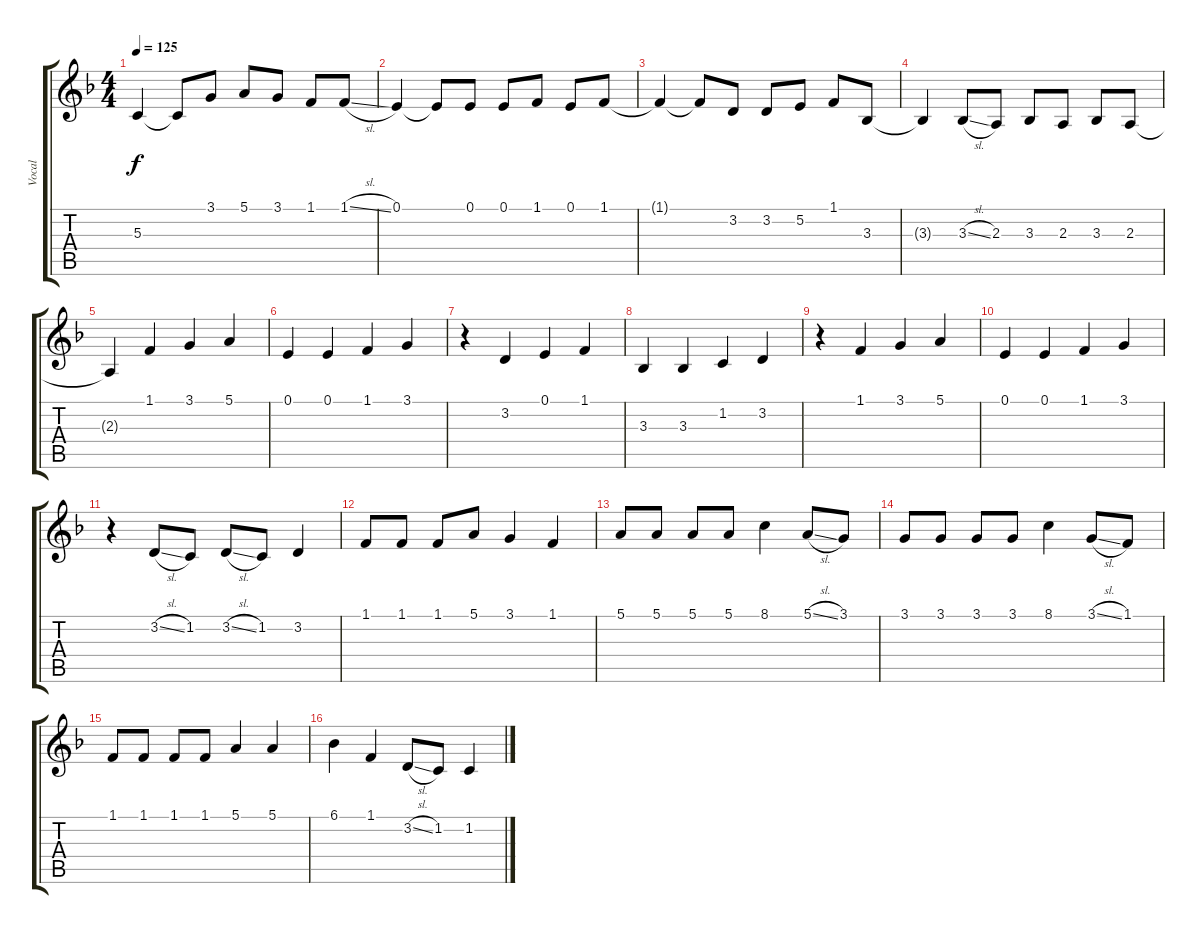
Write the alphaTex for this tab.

\track ("Vocal" "Vocal") {instrument lead5charang}
\staff {score tabs}
\tuning (E4 B3 G3 D3 A2 E2) {hide}
\ts (4 4)
\tempo 125
\clef g2
\ks f
5.3{t}.4{dy f} 5.3{t}.8 3.1.8 5.1.8 3.1.8 1.1.8 1.1{sl}.8 |
0.1.4 0.1{t}.8 0.1.8 0.1.8 1.1.8 0.1.8 1.1.8 |
1.1{t}.4 1.1{t}.8 3.2.8 3.2.8 5.2.8 1.1.8 3.3.8 |
3.3{t}.4 3.3{sl}.8 2.3.8 3.3.8 2.3.8 3.3.8 2.3.8 |
2.3{t}.4 1.1.4 3.1.4 5.1.4 |
0.1.4 0.1.4 1.1.4 3.1.4 |
r.4 3.2.4 0.1.4 1.1.4 |
3.3.4 3.3.4 1.2.4 3.2.4 |
r.4 1.1.4 3.1.4 5.1.4 |
0.1.4 0.1.4 1.1.4 3.1.4 |
r.4 3.2{sl}.8 1.2.8 3.2{sl}.8 1.2.8 3.2.4 |
1.1.8 1.1.8 1.1.8 5.1.8 3.1.4 1.1.4 |
5.1.8 5.1.8 5.1.8 5.1.8 8.1.4 5.1{sl}.8 3.1.8 |
3.1.8 3.1.8 3.1.8 3.1.8 8.1.4 3.1{sl}.8 1.1.8 |
1.1.8 1.1.8 1.1.8 1.1.8 5.1.4 5.1.4 |
6.1.4 1.1.4 3.2{sl}.8 1.2.8 1.2.4
